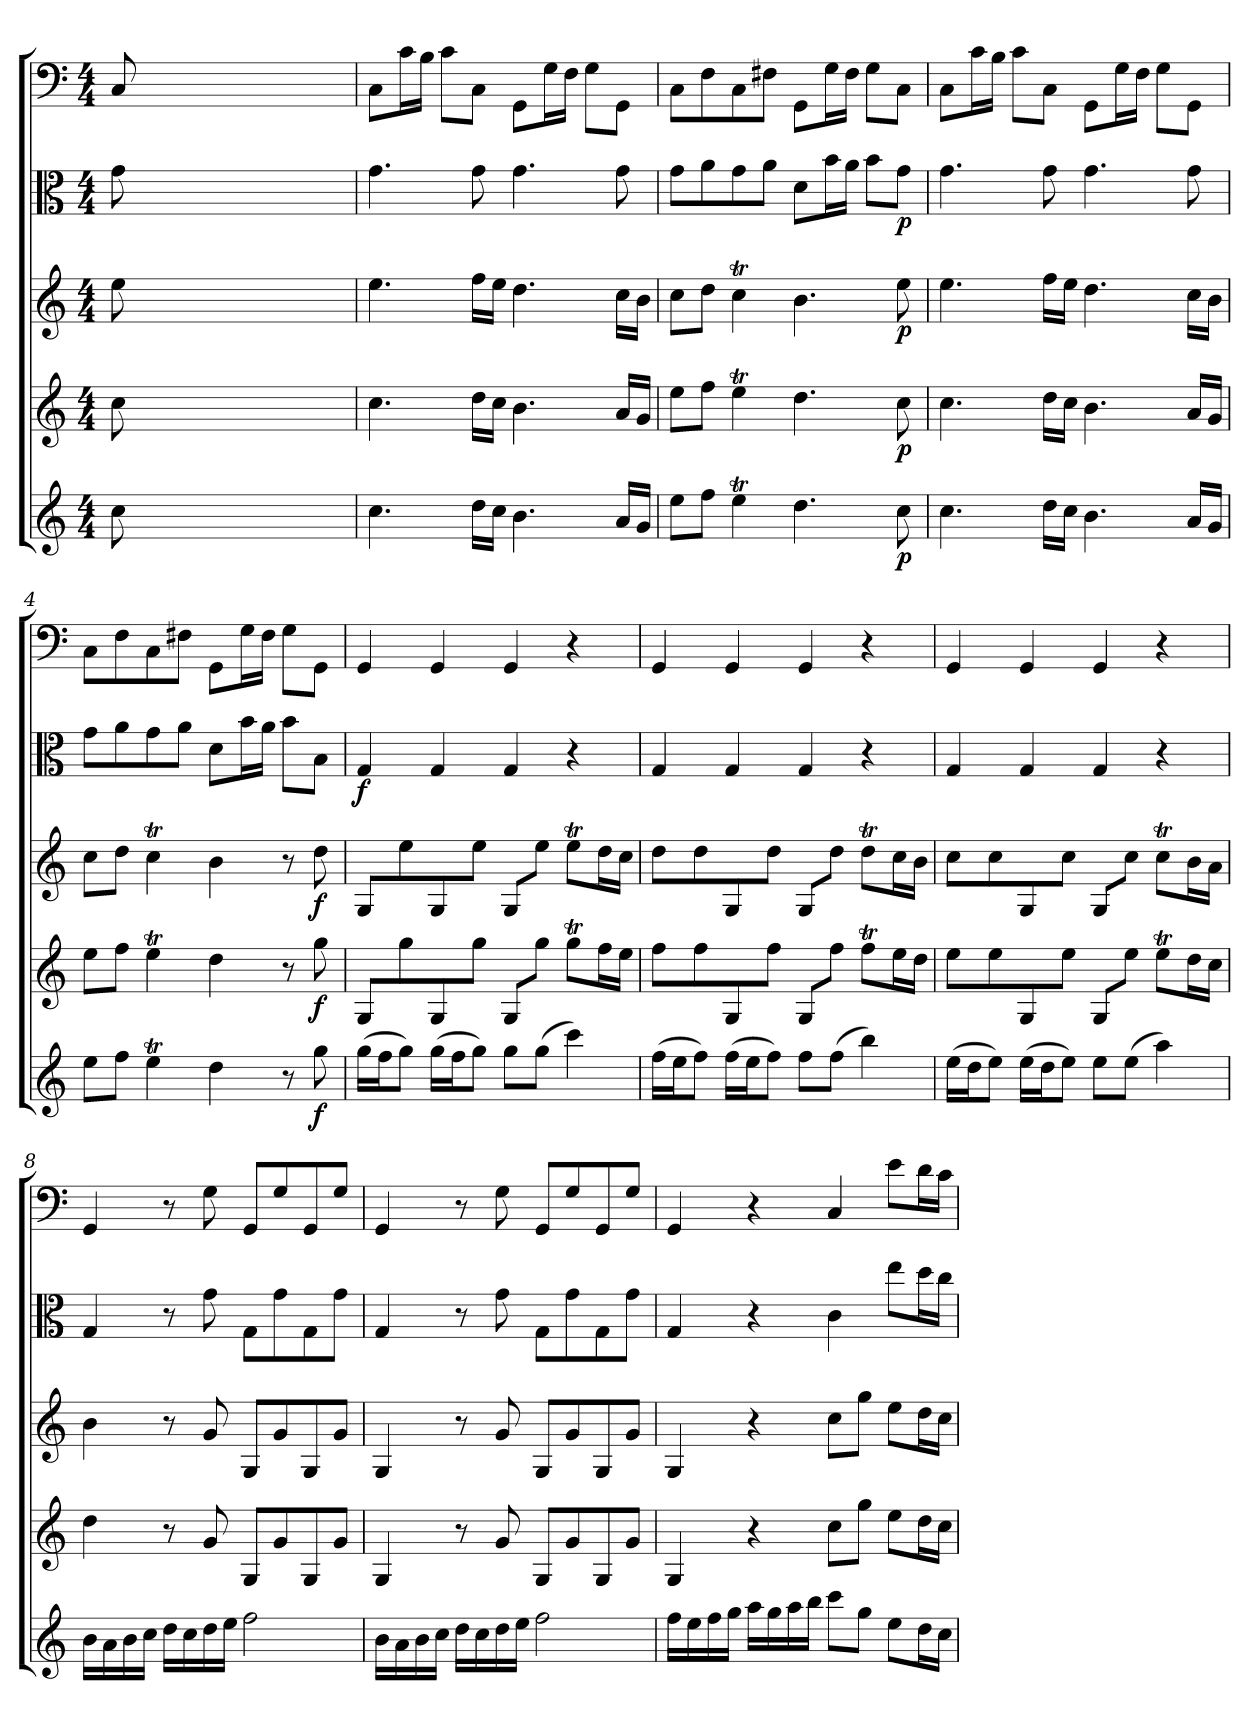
**kern	**dynam	**kern	**dynam	**kern	**dynam	**kern	**dynam	**kern
*part5	*part5	*part4	*part4	*part3	*part3	*part2	*part2	*part1
*staff5	*staff5	*staff4	*staff4	*staff3	*staff3	*staff2	*staff2	*staff1
*clefG2	*	*clefG2	*	*clefG2	*	*clefC3	*	*clefF4
*k[]	*	*k[]	*	*k[]	*	*k[]	*	*k[]
*C:	*	*C:	*	*C:	*	*C:	*	*C:
*M4/4	*	*M4/4	*	*M4/4	*	*M4/4	*	*M4/4
=	=	=	=	=	=	=	=	=
8cc\	.	8cc\	.	8ee\	.	8g\	.	8C/
2ryy	.	2ryy	.	2ryy	.	2ryy	.	2ryy
24ryy	.	24ryy	.	24ryy	.	24ryy	.	24ryy
24ryy	.	24ryy	.	24ryy	.	24ryy	.	24ryy
24ryy	.	24ryy	.	24ryy	.	24ryy	.	24ryy
24ryy	.	24ryy	.	24ryy	.	24ryy	.	24ryy
24ryy	.	24ryy	.	24ryy	.	24ryy	.	24ryy
24ryy	.	24ryy	.	24ryy	.	24ryy	.	24ryy
24ryy	.	24ryy	.	24ryy	.	24ryy	.	24ryy
24ryy	.	24ryy	.	24ryy	.	24ryy	.	24ryy
24ryy	.	24ryy	.	24ryy	.	24ryy	.	24ryy
=1	=1	=1	=1	=1	=1	=1	=1	=1
4.cc\	.	4.cc\	.	4.ee\	.	4.g\	.	8C\L
.	.	.	.	.	.	.	.	16c\L
.	.	.	.	.	.	.	.	16B\JJ
.	.	.	.	.	.	.	.	8c\L
16dd\LL	.	16dd\LL	.	16ff\LL	.	8g\	.	8C\J
16cc\JJ	.	16cc\JJ	.	16ee\JJ	.	.	.	.
4.b\	.	4.b\	.	4.dd\	.	4.g\	.	8GG\L
.	.	.	.	.	.	.	.	16G\L
.	.	.	.	.	.	.	.	16F\JJ
.	.	.	.	.	.	.	.	8G\L
16a/LL	.	16a/LL	.	16cc\LL	.	8g\	.	8GG\J
16g/JJ	.	16g/JJ	.	16b\JJ	.	.	.	.
=2	=2	=2	=2	=2	=2	=2	=2	=2
8ee\L	.	8ee\L	.	8cc\L	.	8g\L	.	8C\L
8ff\J	.	8ff\J	.	8dd\J	.	8a\	.	8F\
4eet\	.	4eet\	.	4ccT\	.	8g\	.	8C\
.	.	.	.	.	.	8a\J	.	8F#X\J
4.dd\	.	4.dd\	.	4.b\	.	8d\L	.	8GG\L
.	.	.	.	.	.	16b\L	.	16G\L
.	.	.	.	.	.	16a\JJ	.	16F#\JJ
.	.	.	.	.	.	8b\L	.	8G\L
8cc\	p	8cc\	p	8ee\	p	8g\J	p	8C\J
=3	=3	=3	=3	=3	=3	=3	=3	=3
4.cc\	.	4.cc\	.	4.ee\	.	4.g\	.	8C\L
.	.	.	.	.	.	.	.	16c\L
.	.	.	.	.	.	.	.	16B\JJ
.	.	.	.	.	.	.	.	8c\L
16dd\LL	.	16dd\LL	.	16ff\LL	.	8g\	.	8C\J
16cc\JJ	.	16cc\JJ	.	16ee\JJ	.	.	.	.
4.b\	.	4.b\	.	4.dd\	.	4.g\	.	8GG\L
.	.	.	.	.	.	.	.	16G\L
.	.	.	.	.	.	.	.	16F\JJ
.	.	.	.	.	.	.	.	8G\L
16a/LL	.	16a/LL	.	16cc\LL	.	8g\	.	8GG\J
16g/JJ	.	16g/JJ	.	16b\JJ	.	.	.	.
=4	=4	=4	=4	=4	=4	=4	=4	=4
8ee\L	.	8ee\L	.	8cc\L	.	8g\L	.	8C\L
8ff\J	.	8ff\J	.	8dd\J	.	8a\	.	8F\
4eet\	.	4eet\	.	4ccT\	.	8g\	.	8C\
.	.	.	.	.	.	8a\J	.	8F#X\J
4dd\	.	4dd\	.	4b\	.	8d\L	.	8GG\L
.	.	.	.	.	.	16b\L	.	16G\L
.	.	.	.	.	.	16a\JJ	.	16F#\JJ
8r	.	8r	.	8r	.	8b\L	.	8G\L
8gg\	f	8gg\	f	8dd\	f	8B\J	.	8GG\J
=5	=5	=5	=5	=5	=5	=5	=5	=5
(16gg\LL	.	8G/L	.	8G/L	.	4G/	f	4GG/
16ff\J	.	.	.	.	.	.	.	.
8gg\J)	.	8gg\	.	8ee\	.	.	.	.
(16gg\LL	.	8G/	.	8G/	.	4G/	.	4GG/
16ff\J	.	.	.	.	.	.	.	.
8gg\J)	.	8gg\J	.	8ee\J	.	.	.	.
8gg\L	.	8G/L	.	8G/L	.	4G/	.	4GG/
(8gg\J	.	8gg\J	.	8ee\J	.	.	.	.
4ccc\)	.	8ggT\L	.	8eet\L	.	4r	.	4r
.	.	16ff\L	.	16dd\L	.	.	.	.
.	.	16ee\JJ	.	16cc\JJ	.	.	.	.
=6	=6	=6	=6	=6	=6	=6	=6	=6
(16ff\LL	.	8ff\L	.	8dd\L	.	4G/	.	4GG/
16ee\J	.	.	.	.	.	.	.	.
8ff\J)	.	8ff\	.	8dd\	.	.	.	.
(16ff\LL	.	8G/	.	8G/	.	4G/	.	4GG/
16ee\J	.	.	.	.	.	.	.	.
8ff\J)	.	8ff\J	.	8dd\J	.	.	.	.
8ff\L	.	8G/L	.	8G/L	.	4G/	.	4GG/
(8ff\J	.	8ff\J	.	8dd\J	.	.	.	.
4bb\)	.	8ffT\L	.	8ddT\L	.	4r	.	4r
.	.	16ee\L	.	16cc\L	.	.	.	.
.	.	16dd\JJ	.	16b\JJ	.	.	.	.
=7	=7	=7	=7	=7	=7	=7	=7	=7
(16ee\LL	.	8ee\L	.	8cc\L	.	4G/	.	4GG/
16dd\J	.	.	.	.	.	.	.	.
8ee\J)	.	8ee\	.	8cc\	.	.	.	.
(16ee\LL	.	8G/	.	8G/	.	4G/	.	4GG/
16dd\J	.	.	.	.	.	.	.	.
8ee\J)	.	8ee\J	.	8cc\J	.	.	.	.
8ee\L	.	8G/L	.	8G/L	.	4G/	.	4GG/
(8ee\J	.	8ee\J	.	8cc\J	.	.	.	.
4aa\)	.	8eet\L	.	8ccT\L	.	4r	.	4r
.	.	16dd\L	.	16b\L	.	.	.	.
.	.	16cc\JJ	.	16a\JJ	.	.	.	.
=8	=8	=8	=8	=8	=8	=8	=8	=8
16b\LL	.	4dd\	.	4b\	.	4G/	.	4GG/
16a\	.	.	.	.	.	.	.	.
16b\	.	.	.	.	.	.	.	.
16cc\JJ	.	.	.	.	.	.	.	.
16dd\LL	.	8r	.	8r	.	8r	.	8r
16cc\	.	.	.	.	.	.	.	.
16dd\	.	8g/	.	8g/	.	8g\	.	8G\
16ee\JJ	.	.	.	.	.	.	.	.
2ff\	.	8G/L	.	8G/L	.	8G\L	.	8GG/L
.	.	8g/	.	8g/	.	8g\	.	8G/
.	.	8G/	.	8G/	.	8G\	.	8GG/
.	.	8g/J	.	8g/J	.	8g\J	.	8G/J
=9	=9	=9	=9	=9	=9	=9	=9	=9
16b\LL	.	4G/	.	4G/	.	4G/	.	4GG/
16a\	.	.	.	.	.	.	.	.
16b\	.	.	.	.	.	.	.	.
16cc\JJ	.	.	.	.	.	.	.	.
16dd\LL	.	8r	.	8r	.	8r	.	8r
16cc\	.	.	.	.	.	.	.	.
16dd\	.	8g/	.	8g/	.	8g\	.	8G\
16ee\JJ	.	.	.	.	.	.	.	.
2ff\	.	8G/L	.	8G/L	.	8G\L	.	8GG/L
.	.	8g/	.	8g/	.	8g\	.	8G/
.	.	8G/	.	8G/	.	8G\	.	8GG/
.	.	8g/J	.	8g/J	.	8g\J	.	8G/J
=10	=10	=10	=10	=10	=10	=10	=10	=10
16ff\LL	.	4G/	.	4G/	.	4G/	.	4GG/
16ee\	.	.	.	.	.	.	.	.
16ff\	.	.	.	.	.	.	.	.
16gg\JJ	.	.	.	.	.	.	.	.
16aa\LL	.	4r	.	4r	.	4r	.	4r
16gg\	.	.	.	.	.	.	.	.
16aa\	.	.	.	.	.	.	.	.
16bb\JJ	.	.	.	.	.	.	.	.
8ccc\L	.	8cc\L	.	8cc\L	.	4c\	.	4C/
8gg\J	.	8gg\J	.	8gg\J	.	.	.	.
8ee\L	.	8ee\L	.	8ee\L	.	8ee\L	.	8e\L
16dd\L	.	16dd\L	.	16dd\L	.	16dd\L	.	16d\L
16cc\JJ	.	16cc\JJ	.	16cc\JJ	.	16cc\JJ	.	16c\JJ
=	=	=	=	=	=	=	=	=
*-	*-	*-	*-	*-	*-	*-	*-	*-
